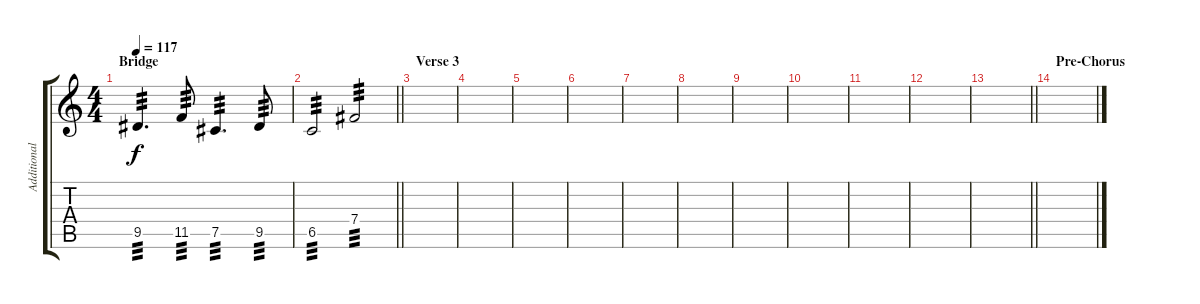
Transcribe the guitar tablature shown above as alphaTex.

\track ("Additional Guitar" "Additional") {instrument distortionguitar}
\staff {score tabs}
\tuning (Db4 Ab3 E3 B2 Gb2 B1) {hide}
\ts (4 4)
\section ("" "Bridge")
\tempo 117
\clef g2
\ks c
9.5.4{d tp 3 dy f volume 16} 11.5.8{tp 3} 7.5.4{d tp 3} 9.5.8{tp 3} |
\barLineRight lightlight
6.5.2{tp 3} 7.4.2{tp 3} |
\section ("" "Verse 3")
|
|
|
|
|
|
|
|
|
|
\barLineRight lightlight
|
\section ("" "Pre-Chorus")
